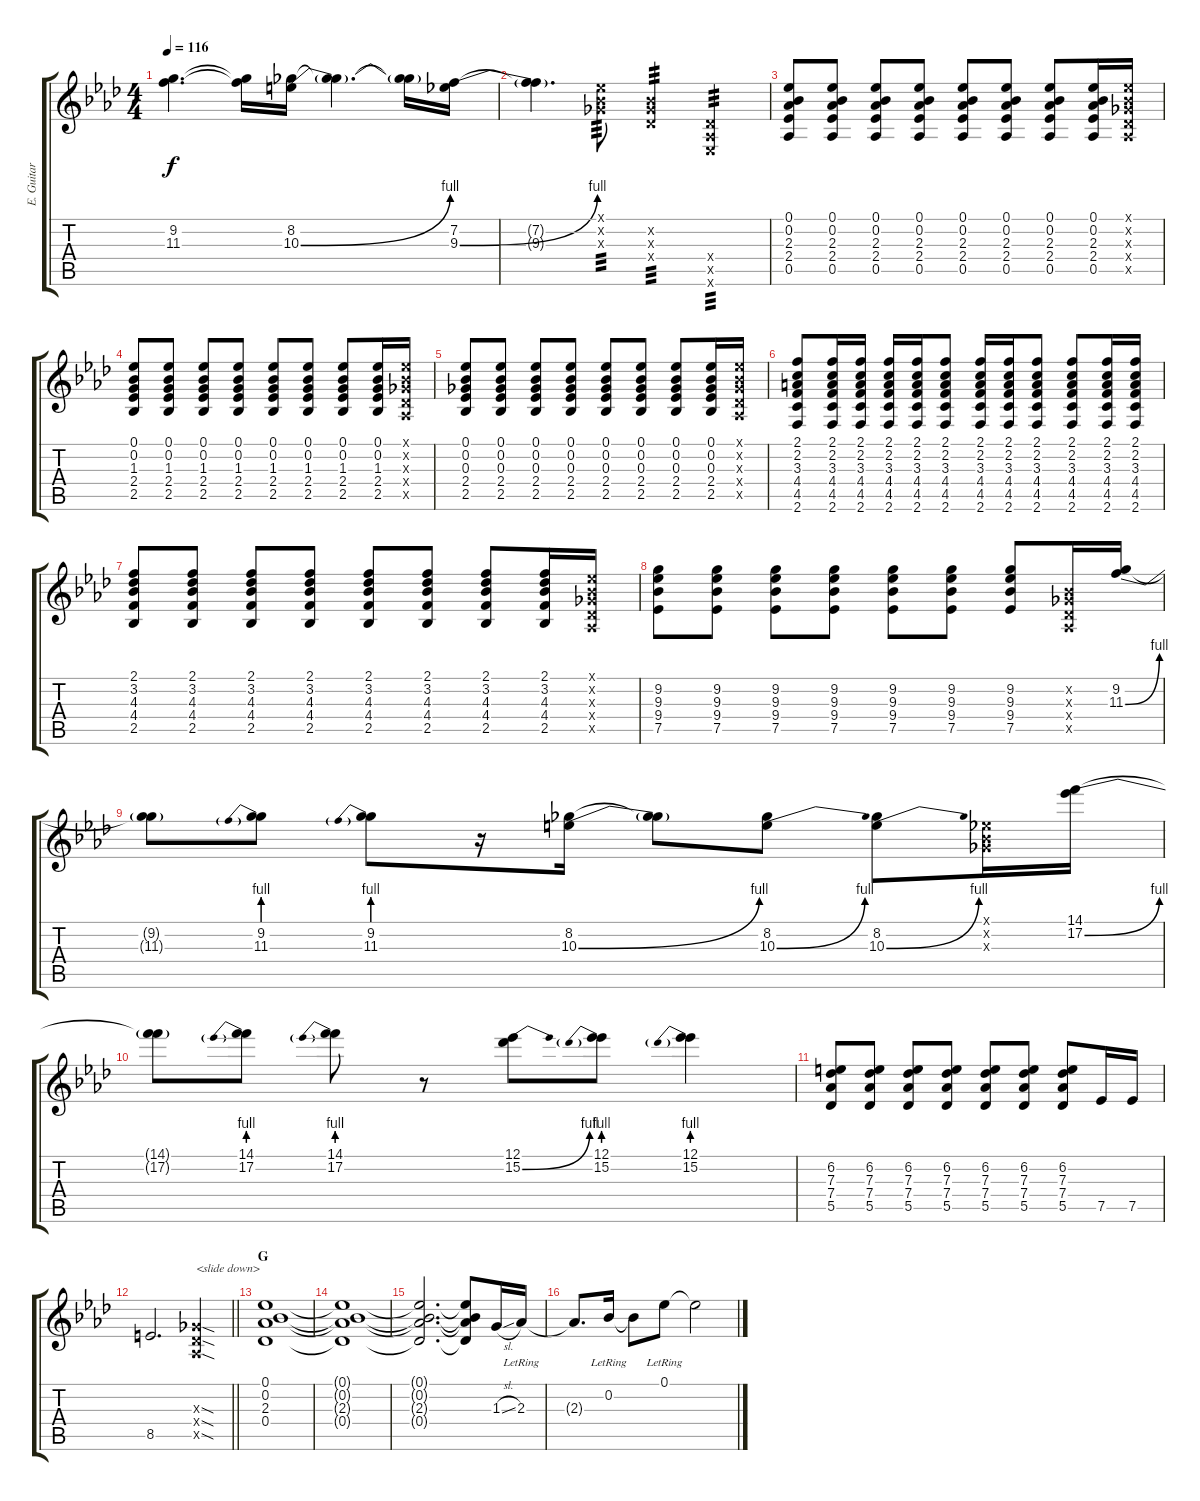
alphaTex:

\track ("E. Guitar II" "E. Guitar ") {instrument overdrivenguitar}
\staff {score tabs}
\tuning (Eb4 Bb3 Gb3 Db3 Ab2 Eb2) {hide}
\ts (4 4)
\tempo 116
\clef g2
\ks ab
(9.2{t} 11.3{t}).4{d dy f} (9.2{t} 11.3{t}).16 (8.2 10.3{be (bend 0 0 60 4)}).16 (8.2{t} 10.3{t}).4{d} (8.2{t} 10.3{t}).16 (7.2 9.3{be (bend 0 0 60 4)}).16 |
(7.2{t} 9.3{t}).4{d} (0.1{x} 0.2{x} 0.3{x}).8{tp 3} (0.2{x} 0.3{x} 0.4{x}).4{tp 3} (0.4{x} 0.5{x} 0.6{x}).4{tp 3} |
(0.1 0.2 2.3 2.4 0.5).8 (0.1 0.2 2.3 2.4 0.5).8 (0.1 0.2 2.3 2.4 0.5).8 (0.1 0.2 2.3 2.4 0.5).8 (0.1 0.2 2.3 2.4 0.5).8 (0.1 0.2 2.3 2.4 0.5).8 (0.1 0.2 2.3 2.4 0.5).8 (0.1 0.2 2.3 2.4 0.5).16 (0.1{x} 0.2{x} 0.3{x} 0.4{x} 0.5{x}).16 |
(0.1 0.2 1.3 2.4 2.5).8 (0.1 0.2 1.3 2.4 2.5).8 (0.1 0.2 1.3 2.4 2.5).8 (0.1 0.2 1.3 2.4 2.5).8 (0.1 0.2 1.3 2.4 2.5).8 (0.1 0.2 1.3 2.4 2.5).8 (0.1 0.2 1.3 2.4 2.5).8 (0.1 0.2 1.3 2.4 2.5).16 (0.1{x} 0.2{x} 0.3{x} 0.4{x} 0.5{x}).16 |
(0.1 0.2 0.3 2.4 2.5).8 (0.1 0.2 0.3 2.4 2.5).8 (0.1 0.2 0.3 2.4 2.5).8 (0.1 0.2 0.3 2.4 2.5).8 (0.1 0.2 0.3 2.4 2.5).8 (0.1 0.2 0.3 2.4 2.5).8 (0.1 0.2 0.3 2.4 2.5).8 (0.1 0.2 0.3 2.4 2.5).16 (0.1{x} 0.2{x} 0.3{x} 0.4{x} 0.5{x}).16 |
(2.1 2.2 3.3 4.4 4.5 2.6).8 (2.1 2.2 3.3 4.4 4.5 2.6).16 (2.1 2.2 3.3 4.4 4.5 2.6).16 (2.1 2.2 3.3 4.4 4.5 2.6).16 (2.1 2.2 3.3 4.4 4.5 2.6).16 (2.1 2.2 3.3 4.4 4.5 2.6).8 (2.1 2.2 3.3 4.4 4.5 2.6).16 (2.1 2.2 3.3 4.4 4.5 2.6).16 (2.1 2.2 3.3 4.4 4.5 2.6).8 (2.1 2.2 3.3 4.4 4.5 2.6).8 (2.1 2.2 3.3 4.4 4.5 2.6).16 (2.1 2.2 3.3 4.4 4.5 2.6).16 |
(2.1 3.2 4.3 4.4 2.5).8 (2.1 3.2 4.3 4.4 2.5).8 (2.1 3.2 4.3 4.4 2.5).8 (2.1 3.2 4.3 4.4 2.5).8 (2.1 3.2 4.3 4.4 2.5).8 (2.1 3.2 4.3 4.4 2.5).8 (2.1 3.2 4.3 4.4 2.5).8 (2.1 3.2 4.3 4.4 2.5).16 (0.1{x} 0.2{x} 0.3{x} 0.4{x} 0.5{x}).16 |
(9.2 9.3 9.4 7.5).8 (9.2 9.3 9.4 7.5).8 (9.2 9.3 9.4 7.5).8 (9.2 9.3 9.4 7.5).8 (9.2 9.3 9.4 7.5).8 (9.2 9.3 9.4 7.5).8 (9.2 9.3 9.4 7.5).8 (0.2{x} 0.3{x} 0.4{x} 0.5{x}).16 (9.2 11.3{be (bend 0 0 60 4)}).16 |
(9.2{t} 11.3{t}).8 (9.2 11.3{be (prebend 0 4 60 4)}).8 (9.2 11.3{be (prebend 0 4 60 4)}).8 r.16 (8.2 10.3{be (bend 0 0 60 4)}).16 (8.2{t} 10.3{t}).8 (8.2 10.3{be (bend 0 0 60 4)}).8 (8.2 10.3{be (bend 0 0 60 4)}).8 (0.1{x} 0.2{x} 0.3{x}).16 (14.1 17.2{be (bend 0 0 60 4)}).16 |
(14.1{t} 17.2{t}).8 (14.1 17.2{be (prebend 0 4 60 4)}).8 (14.1 17.2{be (prebend 0 4 60 4)}).8 r.8 (12.1 15.2{be (bend 0 0 60 4)}).8 (12.1 15.2{be (prebend 0 4 60 4)}).8 (12.1 15.2{be (prebend 0 4 60 4)}).4 |
(6.2 7.3 7.4 5.5).8 (6.2 7.3 7.4 5.5).8 (6.2 7.3 7.4 5.5).8 (6.2 7.3 7.4 5.5).8 (6.2 7.3 7.4 5.5).8 (6.2 7.3 7.4 5.5).8 (6.2 7.3 7.4 5.5).8 7.5.16 7.5.16 |
\barLineRight lightlight
8.5.2{d} (0.3{sod x} 0.4{sod x} 0.5{sod x}).4{txt "<slide down>"} |
\section ("" "G")
(0.1 0.2 2.3 0.4).1 |
(0.1{t} 0.2{t} 2.3{t} 0.4{t}).1 |
(0.1{t} 0.2{t} 2.3{t} 0.4{t}).2{d} (0.1{t} 0.2{t} 2.3{t} 0.4{t}).8 1.3{sl}.16 2.3{lr}.16 |
2.3{t}.8{d} 0.2{lr}.16 0.2{t}.8 0.1{lr}.8 0.1{t}.2
